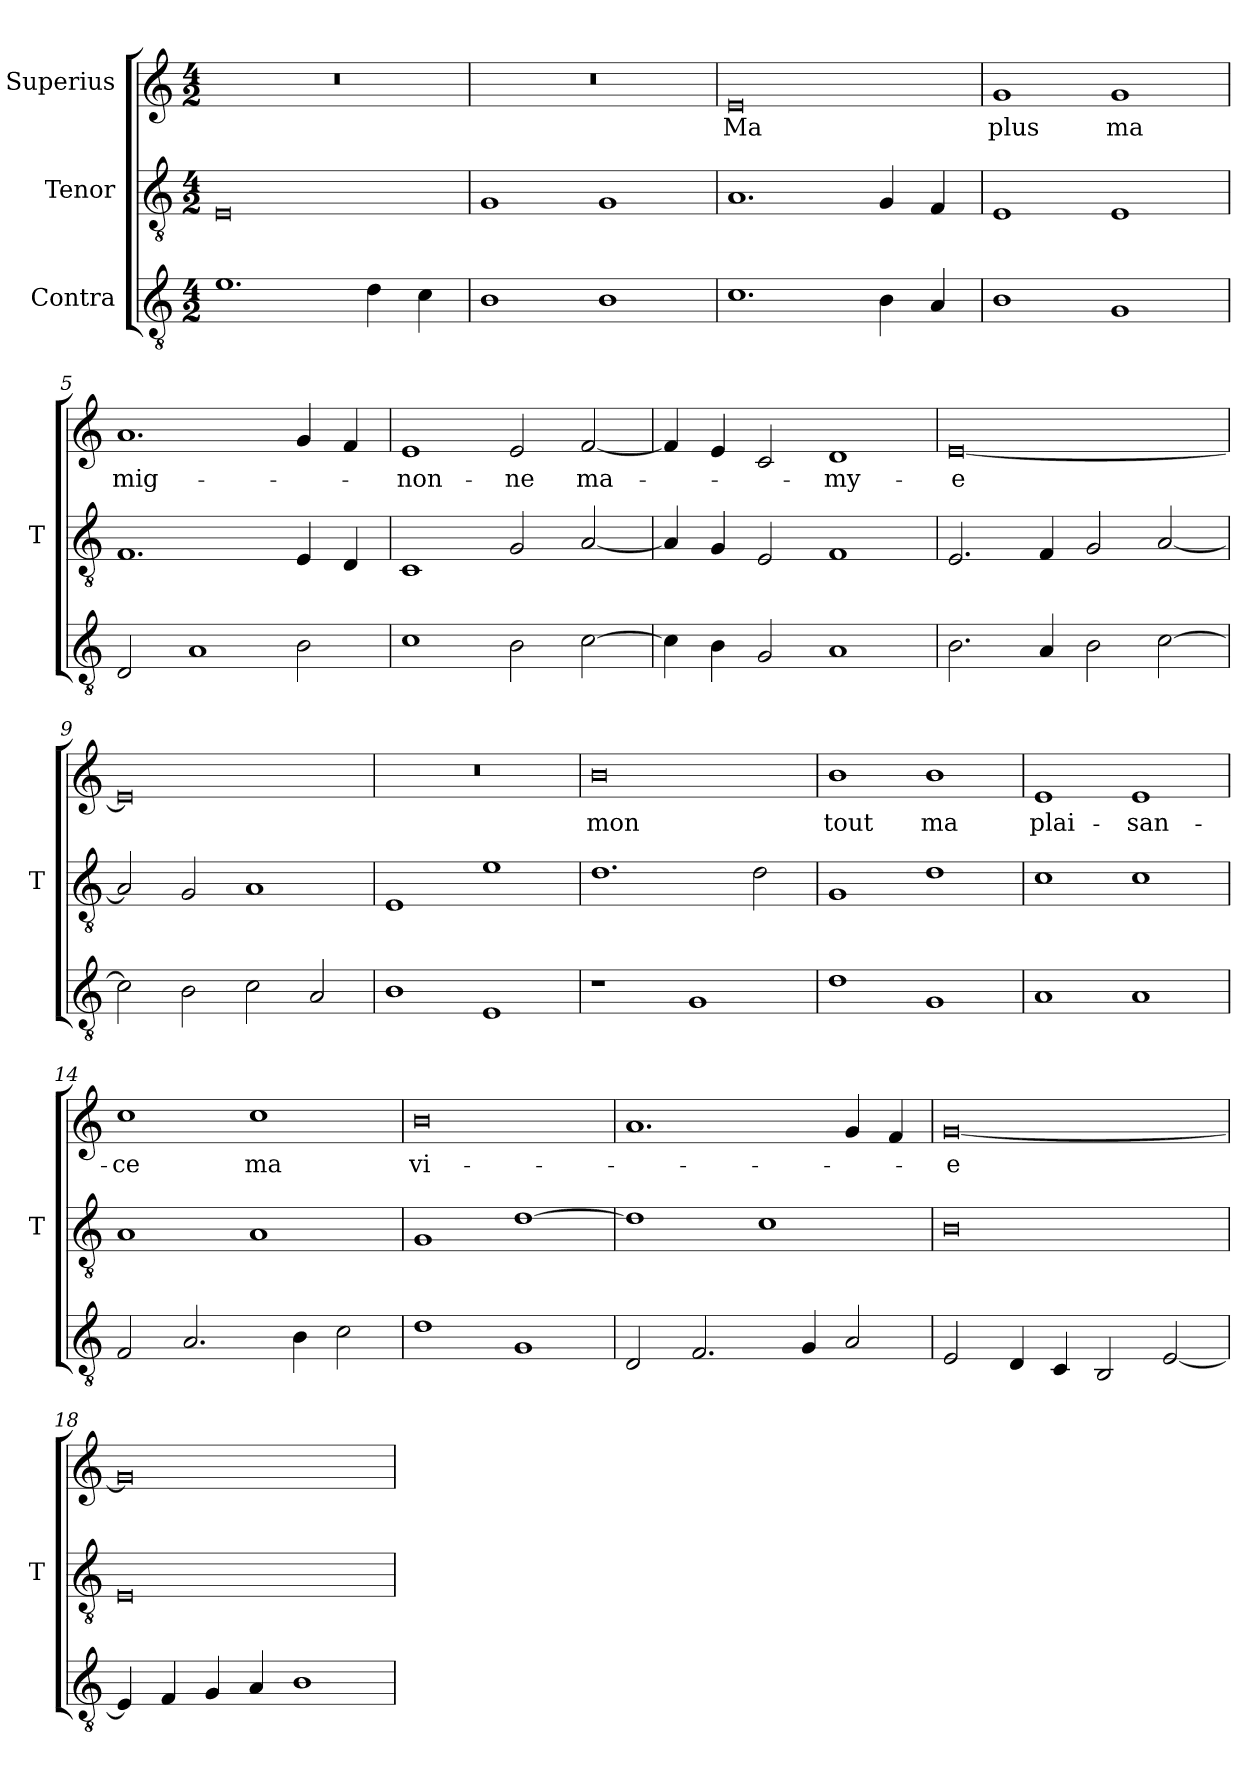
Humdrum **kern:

**kern	**kern	**kern	**text
*part3	*part2	*part1	*part1
*staff3	*staff2	*staff1	*staff1
*I"Contra	*I"Tenor	*I"Superius	*
*	*I'T	*	*
*clefGv2	*clefGv2	*clefG2	*
*M4/2	*M4/2	*M4/2	*
=1	=1	=1	=1
1.e	0E	0r	.
4d	.	.	.
4c	.	.	.
=2	=2	=2	=2
1B	1G	0r	.
1B	1G	.	.
=3	=3	=3	=3
1.c	1.A	0e	-Ma
4B	4G	.	.
4A	4F	.	.
=4	=4	=4	=4
1B	1E	1g	-plus
1G	1E	1g	-ma
=5	=5	=5	=5
2D	1.F	1.a	mig-
1A	.	.	.
2B	4E	4g	.
.	4D	4f	.
=6	=6	=6	=6
1c	1C	1e	-non-
2B	2G	2e	-ne
[2c	[2A	[2f	ma-
=7	=7	=7	=7
4c]	4A]	4f]	.
4B	4G	4e	.
2G	2E	2c	.
1A	1F	1d	-my-
=8	=8	=8	=8
2.B	2.E	[0e	-e
4A	4F	.	.
2B	2G	.	.
[2c	[2A	.	.
=9	=9	=9	=9
2c]	2A]	0e]	.
2B	2G	.	.
2c	1A	.	.
2A	.	.	.
=10	=10	=10	=10
1B	1E	0r	.
1E	1e	.	.
=11	=11	=11	=11
1r	1.d	0b	-mon
1G	.	.	.
.	2d	.	.
=12	=12	=12	=12
1d	1G	1b	-tout
1G	1d	1b	-ma
=13	=13	=13	=13
1A	1c	1e	plai-
1A	1c	1e	-san-
=14	=14	=14	=14
2F	1A	1cc	-ce
2.A	.	.	.
.	1A	1cc	-ma
4B	.	.	.
2c	.	.	.
=15	=15	=15	=15
1d	1G	0b	vi-
1G	[1d	.	.
=16	=16	=16	=16
2D	1d]	1.a	.
2.F	.	.	.
.	1c	.	.
4G	.	.	.
2A	.	4g	.
.	.	4f	.
=17	=17	=17	=17
2E	0B	[0g	-e
4D	.	.	.
4C	.	.	.
2BB	.	.	.
[2E	.	.	.
=18	=18	=18	=18
4E]	0E	0g]	.
4F	.	.	.
4G	.	.	.
4A	.	.	.
1B	.	.	.
=	=	=	=
*-	*-	*-	*-
